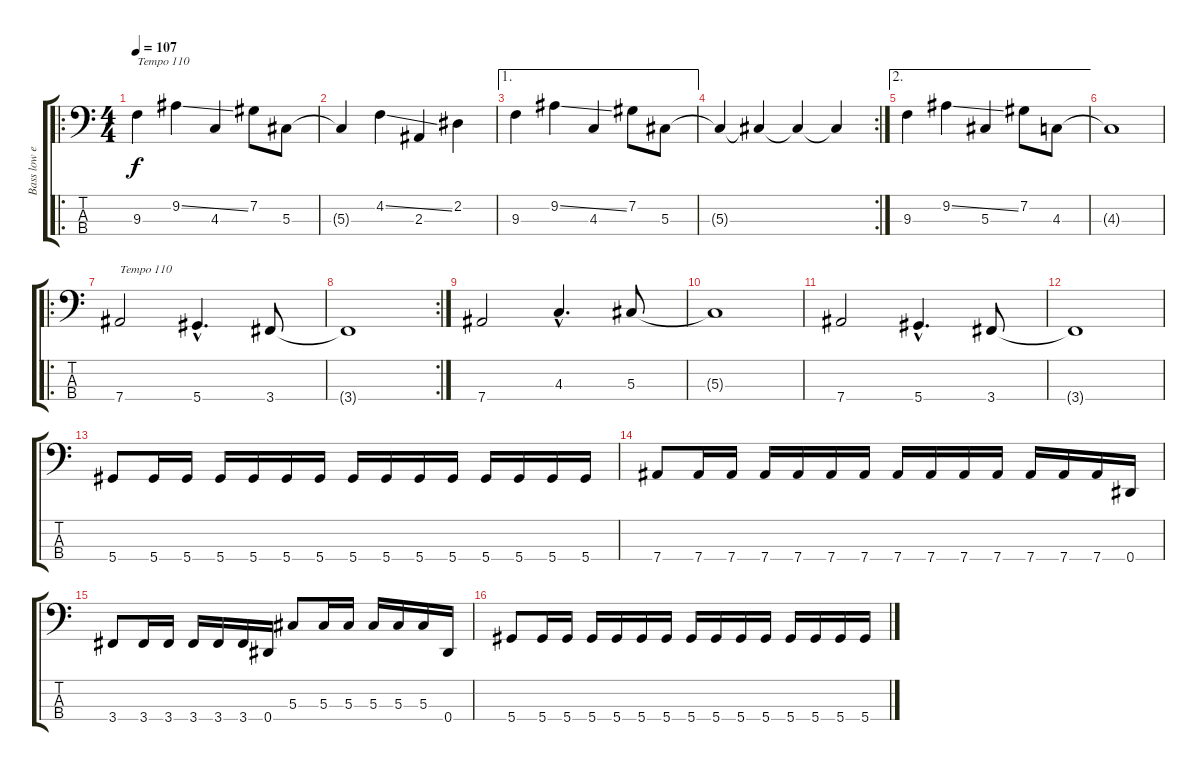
\track ("Bass low end" "Bass low e") {instrument electricbassfinger}
\staff {score tabs}
\tuning (Gb2 Db2 Ab1 Eb1) {hide}
\ro
\ts (4 4)
\tempo 107
\clef f4
\ks c
9.3.4{txt "Tempo 110" dy f instrument electricbassfinger} 9.2{ss}.4 4.3.4 7.2.8 5.3.8 |
5.3{t}.4 4.2{ss}.4 2.3.4 2.2.4 |
\ae 1
9.3.4 9.2{ss}.4 4.3.4 7.2.8 5.3.8 |
\rc 2
5.3{t}.4 5.3{t}.4 5.3{t}.4 5.3{t}.4 |
\ae 2
9.3.4 9.2{ss}.4 5.3.4 7.2.8 4.3.8 |
4.3{t}.1 |
\ro
7.4.2{txt "Tempo 110"} 5.4{hac}.4{d} 3.4.8 |
\rc 2
3.4{t}.1 |
7.4.2 4.3{hac}.4{d} 5.3.8 |
5.3{t}.1 |
7.4.2 5.4{hac}.4{d} 3.4.8 |
3.4{t}.1 |
5.4.8 5.4.16 5.4.16 5.4.16 5.4.16 5.4.16 5.4.16 5.4.16 5.4.16 5.4.16 5.4.16 5.4.16 5.4.16 5.4.16 5.4.16 |
7.4.8 7.4.16 7.4.16 7.4.16 7.4.16 7.4.16 7.4.16 7.4.16 7.4.16 7.4.16 7.4.16 7.4.16 7.4.16 7.4.16 0.4.16 |
3.4.8 3.4.16 3.4.16 3.4.16 3.4.16 3.4.16 0.4.16 5.3.8 5.3.16 5.3.16 5.3.16 5.3.16 5.3.16 0.4.16 |
5.4.8 5.4.16 5.4.16 5.4.16 5.4.16 5.4.16 5.4.16 5.4.16 5.4.16 5.4.16 5.4.16 5.4.16 5.4.16 5.4.16 5.4.16
